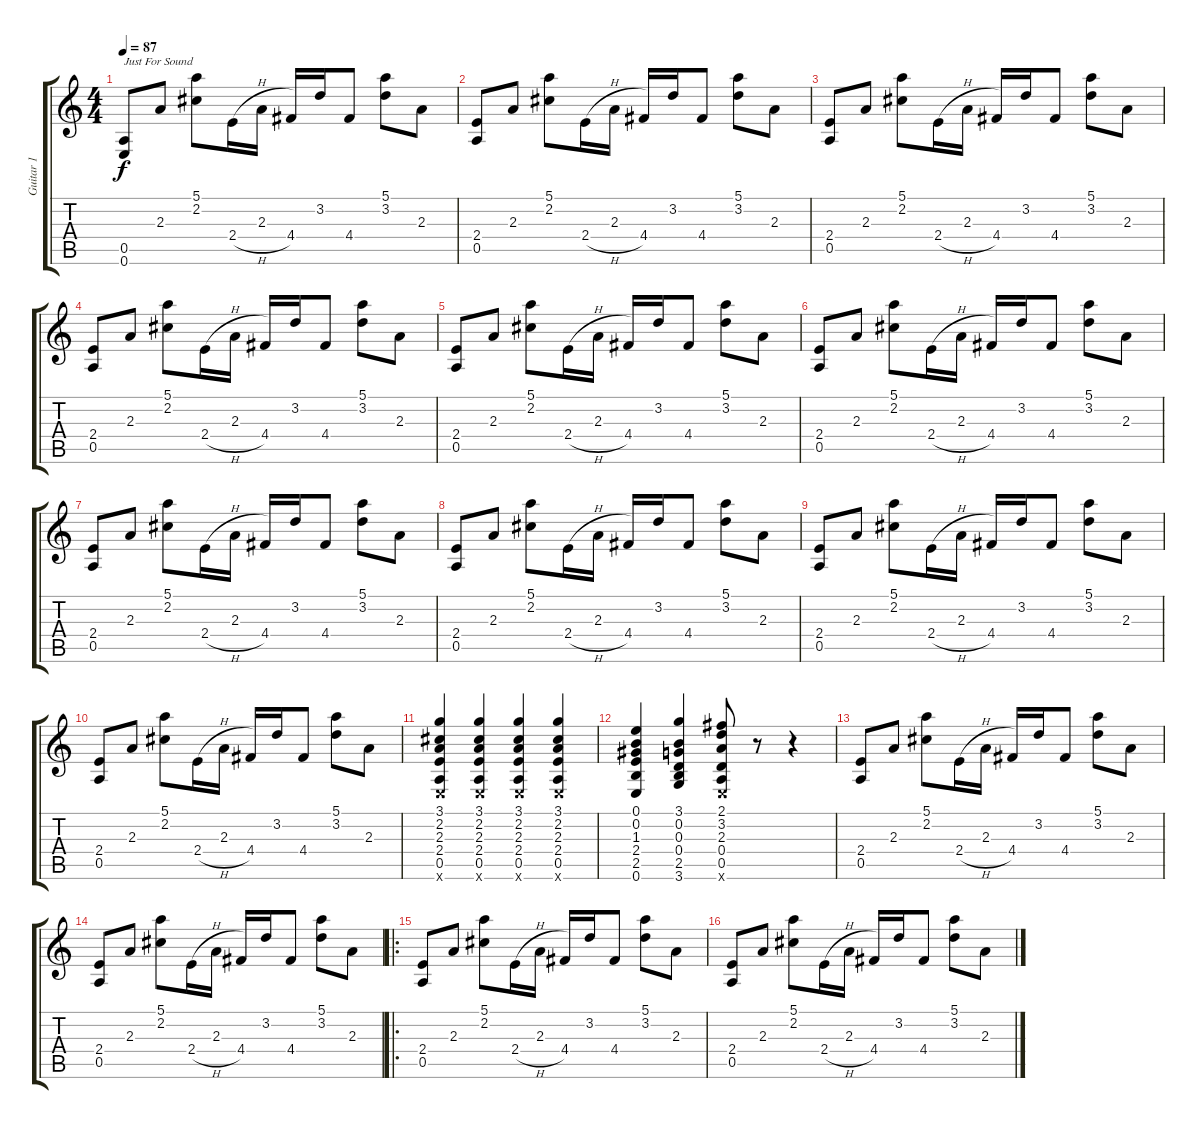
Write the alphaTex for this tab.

\track ("Guitar 1" "Guitar 1") {instrument electricguitarjazz}
\staff {score tabs}
\tuning (E4 B3 G3 D3 A2 E2) {hide}
\ts (4 4)
\tempo 87
\clef g2
\ks c
(0.5 0.6).8{txt "Just For Sound" dy f instrument electricguitarjazz} 2.3.8 (5.1 2.2).8 2.4{h}.16 2.3.16 4.4.16 3.2.16 4.4.8 (5.1 3.2).8 2.3.8 |
(2.4 0.5).8 2.3.8 (5.1 2.2).8 2.4{h}.16 2.3.16 4.4.16 3.2.16 4.4.8 (5.1 3.2).8 2.3.8 |
(2.4 0.5).8 2.3.8 (5.1 2.2).8 2.4{h}.16 2.3.16 4.4.16 3.2.16 4.4.8 (5.1 3.2).8 2.3.8 |
(2.4 0.5).8 2.3.8 (5.1 2.2).8 2.4{h}.16 2.3.16 4.4.16 3.2.16 4.4.8 (5.1 3.2).8 2.3.8 |
(2.4 0.5).8 2.3.8 (5.1 2.2).8 2.4{h}.16 2.3.16 4.4.16 3.2.16 4.4.8 (5.1 3.2).8 2.3.8 |
(2.4 0.5).8 2.3.8 (5.1 2.2).8 2.4{h}.16 2.3.16 4.4.16 3.2.16 4.4.8 (5.1 3.2).8 2.3.8 |
(2.4 0.5).8 2.3.8 (5.1 2.2).8 2.4{h}.16 2.3.16 4.4.16 3.2.16 4.4.8 (5.1 3.2).8 2.3.8 |
(2.4 0.5).8 2.3.8 (5.1 2.2).8 2.4{h}.16 2.3.16 4.4.16 3.2.16 4.4.8 (5.1 3.2).8 2.3.8 |
(2.4 0.5).8 2.3.8 (5.1 2.2).8 2.4{h}.16 2.3.16 4.4.16 3.2.16 4.4.8 (5.1 3.2).8 2.3.8 |
(2.4 0.5).8 2.3.8 (5.1 2.2).8 2.4{h}.16 2.3.16 4.4.16 3.2.16 4.4.8 (5.1 3.2).8 2.3.8 |
(3.1 2.2 2.3 2.4 0.5 0.6{x}).4 (3.1 2.2 2.3 2.4 0.5 0.6{x}).4 (3.1 2.2 2.3 2.4 0.5 0.6{x}).4 (3.1 2.2 2.3 2.4 0.5 0.6{x}).4 |
(0.1 0.2 1.3 2.4 2.5 0.6).4 (3.1 0.2 0.3 0.4 2.5 3.6).4 (2.1 3.2 2.3 0.4 0.5 0.6{x}).8 r.8 r.4 |
(2.4 0.5).8 2.3.8 (5.1 2.2).8 2.4{h}.16 2.3.16 4.4.16 3.2.16 4.4.8 (5.1 3.2).8 2.3.8 |
(2.4 0.5).8 2.3.8 (5.1 2.2).8 2.4{h}.16 2.3.16 4.4.16 3.2.16 4.4.8 (5.1 3.2).8 2.3.8 |
\ro
(2.4 0.5).8 2.3.8 (5.1 2.2).8 2.4{h}.16 2.3.16 4.4.16 3.2.16 4.4.8 (5.1 3.2).8 2.3.8 |
(2.4 0.5).8 2.3.8 (5.1 2.2).8 2.4{h}.16 2.3.16 4.4.16 3.2.16 4.4.8 (5.1 3.2).8 2.3.8
